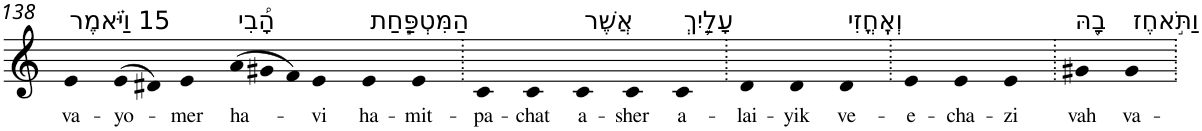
**kern	**text
*part1	*part1
*staff1	*staff1
*I"Piano	*
*I'Pno	*
!!LO:PB:g=z
*clefG2	*
*k[]	*
=138	=138
!LO:TX:a:t=15 וַיֹּ֗אמֶר	!
!	!LO:LY:b
4e	va-
!	!LO:LY:b
(>8e	-yo-
8d#X)	.
!	!LO:LY:b
4e	-mer
*Xtuplet	*
!LO:TX:a:t=הָ֠בִי	!
!	!LO:LY:b
(>12a	ha-
12g#X	.
12f)	.
!	!LO:LY:b
4e	-vi
!LO:TX:a:t=הַמִּטְפַּ֧חַת	!
!	!LO:LY:b
4e	ha-
!	!LO:LY:b
4e	-mit-
=139.	=139.
!	!LO:LY:b
4c	-pa-
!	!LO:LY:b
4c	-chat
!LO:TX:a:t=אֲשֶׁר	!
!	!LO:LY:b
4c	a-
!	!LO:LY:b
4c	-sher
!LO:TX:a:t=עָלַ֛יִךְ	!
!	!LO:LY:b
4c	a-
=140.	=140.
!	!LO:LY:b
4d	-lai-
!	!LO:LY:b
4d	-yik
!LO:TX:a:t=וְאֶֽחֳזִי	!
!	!LO:LY:b
4d	ve-
=141.	=141.
!	!LO:LY:b
4e	-e-
!	!LO:LY:b
4e	-cha-
!	!LO:LY:b
4e	-zi
=142.	=142.
!LO:TX:a:t=בָ֖הּ	!
!	!LO:LY:b
4g#X	vah
!LO:TX:a:t=וַתֹּ֣אחֶז	!
!	!LO:LY:b
4g#	va-
=.	=.
*-	*-
